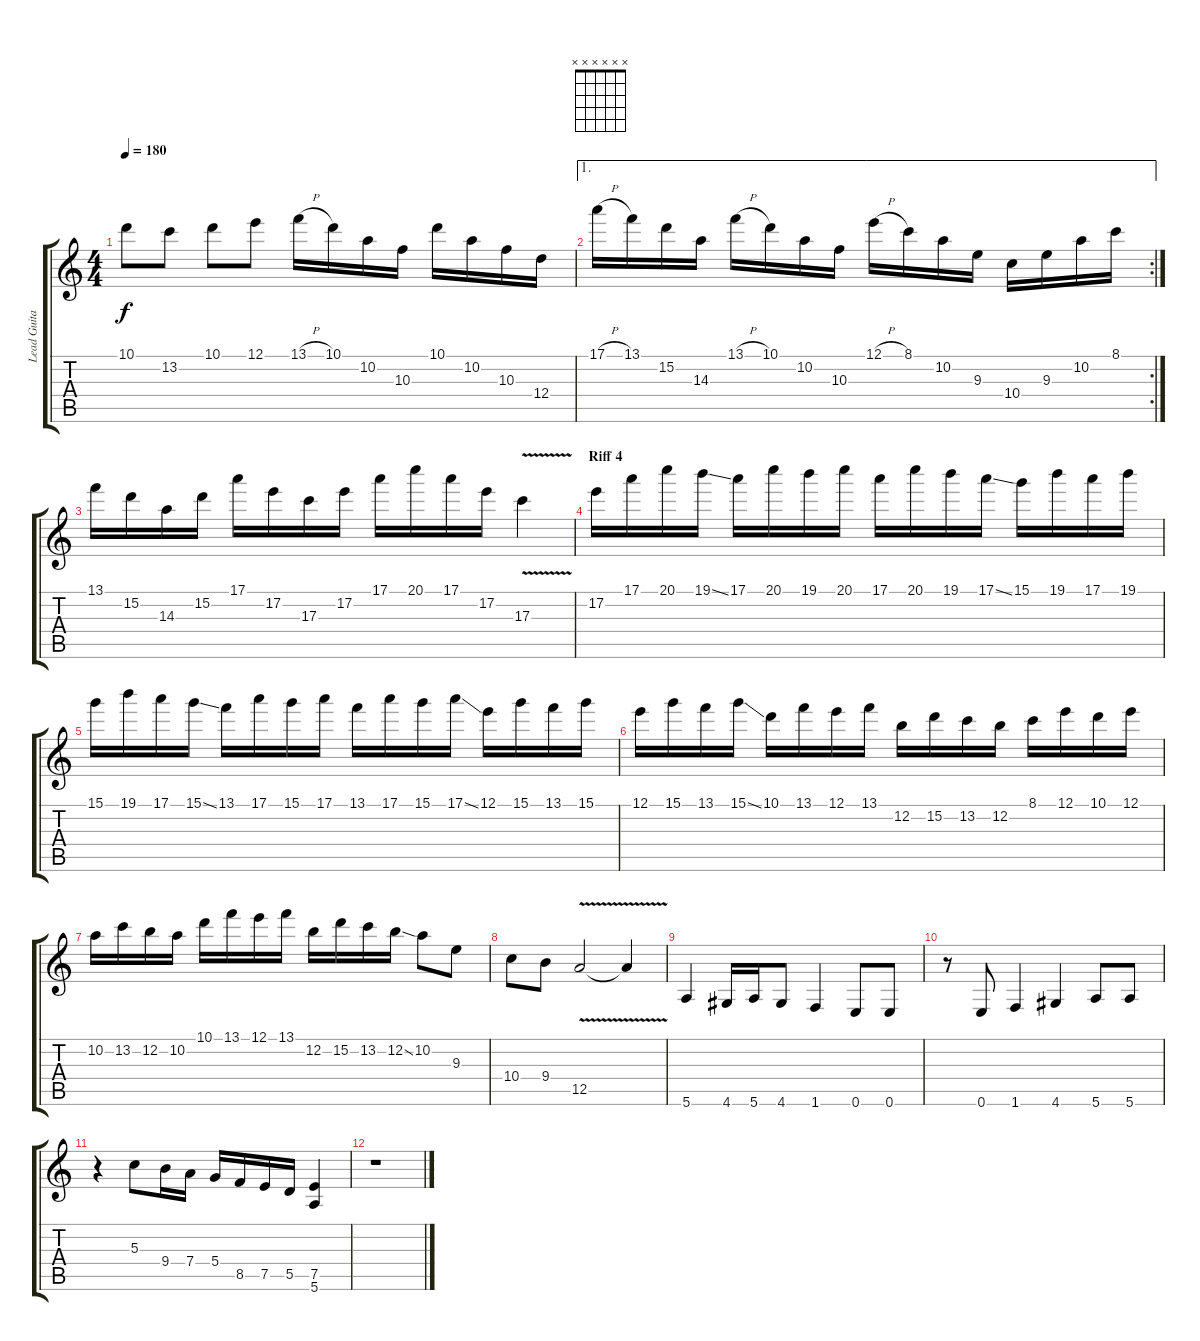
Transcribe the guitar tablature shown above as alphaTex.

\track ("Lead Guitar" "Lead Guita") {instrument overdrivenguitar}
\staff {score tabs}
\tuning (E4 B3 G3 D3 A2 E2) {hide}
\chord ("" x x x x x x)
\ts (4 4)
\tempo 180
\clef g2
\ks c
10.1.8{dy f} 13.2.8 10.1.8 12.1.8 13.1{h}.16 10.1.16 10.2.16 10.3.16 10.1.16 10.2.16 10.3.16 12.4.16 |
\ae 1
\rc 2
17.1{h}.16 13.1.16 15.2.16 14.3.16 13.1{h}.16 10.1.16 10.2.16 10.3.16 12.1{h}.16 8.1.16 10.2.16 9.3.16 10.4.16 9.3.16 10.2.16 8.1.16 |
13.1.16 15.2.16 14.3.16 15.2.16 17.1.16 17.2.16 17.3.16 17.2.16 17.1.16 20.1.16 17.1.16 17.2.16 17.3{v}.4 |
\section ("" "Riff 4")
17.2.16 17.1.16 20.1.16 19.1{ss}.16 17.1.16 20.1.16 19.1.16 20.1.16 17.1.16 20.1.16 19.1.16 17.1{ss}.16 15.1.16 19.1.16 17.1.16 19.1.16 |
15.1.16 19.1.16 17.1.16 15.1{ss}.16 13.1.16 17.1.16 15.1.16 17.1.16 13.1.16 17.1.16 15.1.16 17.1{ss}.16 12.1.16 15.1.16 13.1.16 15.1.16 |
12.1.16 15.1.16 13.1.16 15.1{ss}.16 10.1.16 13.1.16 12.1.16 13.1.16 12.2.16 15.2.16 13.2.16 12.2.16 8.1.16 12.1.16 10.1.16 12.1.16 |
10.2.16 13.2.16 12.2.16 10.2.16 10.1.16 13.1.16 12.1.16 13.1.16 12.2.16 15.2.16 13.2.16 12.2{ss}.16 10.2.8 9.3.8 |
10.4.8 9.4.8 12.5{v}.2 12.5{t}.4 |
5.6.4 4.6.16 5.6.16 4.6.8 1.6.4 0.6.8 0.6.8 |
r.8 0.6.8 1.6.4 4.6.4 5.6.8 5.6.8 |
r.4 5.3.8 9.4.16 7.4.16 5.4.16 8.5.16 7.5.16 5.5.16 (7.5 5.6).4 |
r.1{ch ""}
